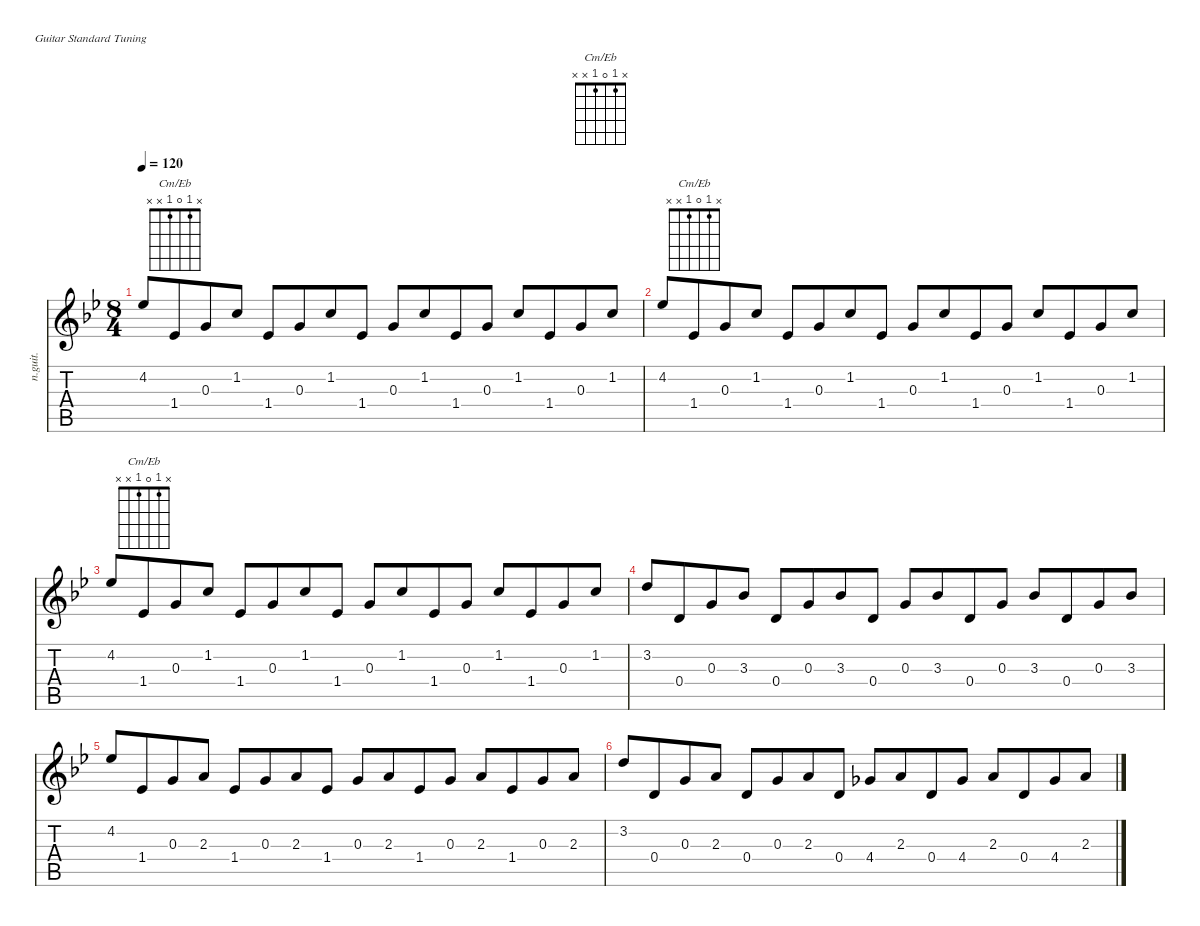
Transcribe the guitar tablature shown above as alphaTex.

\defaultSystemsLayout 4
\hideDynamics
\bracketExtendMode nobrackets
\chordDiagramsInScore
\track ("Nylon Guitar" "n.guit.") {defaultSystemsLayout 2 instrument acousticguitarnylon}
\staff {score tabs}
\tuning (E4 B3 G3 D3 A2 E2)
\chord ("Cm/Eb" x 1 0 1 x x)
\ts (8 4)
\beaming (8 4 4 4 4)
\tempo 120
\clef g2
\scale
1.07268
\ks bb
4.2{acc b}.8{dy mf instrument acousticguitarnylon beam Up} 1.4{acc b}.8{ch "Cm/Eb" beam Up} 0.3{acc forcenatural}.8{beam Up} 1.2{acc forcenatural}.8{beam Up} 1.4{acc b}.8{beam Up} 0.3{acc forcenatural}.8{beam Up} 1.2{acc forcenatural}.8{beam Up} 1.4{acc b}.8{beam Up} 0.3{acc forcenatural}.8{beam Up} 1.2{acc forcenatural}.8{beam Up} 1.4{acc b}.8{beam Up} 0.3{acc forcenatural}.8{beam Up} 1.2{acc forcenatural}.8{beam Up} 1.4{acc b}.8{beam Up} 0.3{acc forcenatural}.8{beam Up} 1.2{acc forcenatural}.8{beam Up} |
\scale
0.927318 4.2{acc b}.8{beam Up} 1.4{acc b}.8{ch "Cm/Eb" beam Up} 0.3{acc forcenatural}.8{beam Up} 1.2{acc forcenatural}.8{beam Up} 1.4{acc b}.8{beam Up} 0.3{acc forcenatural}.8{beam Up} 1.2{acc forcenatural}.8{beam Up} 1.4{acc b}.8{beam Up} 0.3{acc forcenatural}.8{beam Up} 1.2{acc forcenatural}.8{beam Up} 1.4{acc b}.8{beam Up} 0.3{acc forcenatural}.8{beam Up} 1.2{acc forcenatural}.8{beam Up} 1.4{acc b}.8{beam Up} 0.3{acc forcenatural}.8{beam Up} 1.2{acc forcenatural}.8{beam Up} |
\scale
1.05462 4.2{acc b}.8{beam Up} 1.4{acc b}.8{ch "Cm/Eb" beam Up} 0.3{acc forcenatural}.8{beam Up} 1.2{acc forcenatural}.8{beam Up} 1.4{acc b}.8{beam Up} 0.3{acc forcenatural}.8{beam Up} 1.2{acc forcenatural}.8{beam Up} 1.4{acc b}.8{beam Up} 0.3{acc forcenatural}.8{beam Up} 1.2{acc forcenatural}.8{beam Up} 1.4{acc b}.8{beam Up} 0.3{acc forcenatural}.8{beam Up} 1.2{acc forcenatural}.8{beam Up} 1.4{acc b}.8{beam Up} 0.3{acc forcenatural}.8{beam Up} 1.2{acc forcenatural}.8{beam Up} |
\scale
0.945383 3.2{acc forcenatural}.8{beam Up} 0.4{acc forcenatural}.8{beam Up} 0.3{acc forcenatural}.8{beam Up} 3.3{acc b}.8{beam Up} 0.4{acc forcenatural}.8{beam Up} 0.3{acc forcenatural}.8{beam Up} 3.3{acc b}.8{beam Up} 0.4{acc forcenatural}.8{beam Up} 0.3{acc forcenatural}.8{beam Up} 3.3{acc b}.8{beam Up} 0.4{acc forcenatural}.8{beam Up} 0.3{acc forcenatural}.8{beam Up} 3.3{acc b}.8{beam Up} 0.4{acc forcenatural}.8{beam Up} 0.3{acc forcenatural}.8{beam Up} 3.3{acc b}.8{beam Up} |
\scale
1.05388 4.2{acc b}.8{beam Up} 1.4{acc b}.8{beam Up} 0.3{acc forcenatural}.8{beam Up} 2.3{acc forcenatural}.8{beam Up} 1.4{acc b}.8{beam Up} 0.3{acc forcenatural}.8{beam Up} 2.3{acc forcenatural}.8{beam Up} 1.4{acc b}.8{beam Up} 0.3{acc forcenatural}.8{beam Up} 2.3{acc forcenatural}.8{beam Up} 1.4{acc b}.8{beam Up} 0.3{acc forcenatural}.8{beam Up} 2.3{acc forcenatural}.8{beam Up} 1.4{acc b}.8{beam Up} 0.3{acc forcenatural}.8{beam Up} 2.3{acc forcenatural}.8{beam Up} |
\scale
0.946117 3.2{acc forcenatural}.8{beam Up} 0.4{acc forcenatural}.8{beam Up} 0.3{acc forcenatural}.8{beam Up} 2.3{acc forcenatural}.8{beam Up} 0.4{acc forcenatural}.8{beam Up} 0.3{acc forcenatural}.8{beam Up} 2.3{acc forcenatural}.8{beam Up} 0.4{acc forcenatural}.8{beam Up} 4.4{acc b}.8{beam Up} 2.3{acc forcenatural}.8{beam Up} 0.4{acc forcenatural}.8{beam Up} 4.4{acc b}.8{beam Up} 2.3{acc forcenatural}.8{beam Up} 0.4{acc forcenatural}.8{beam Up} 4.4{acc b}.8{beam Up} 2.3{acc forcenatural}.8{beam Up}
